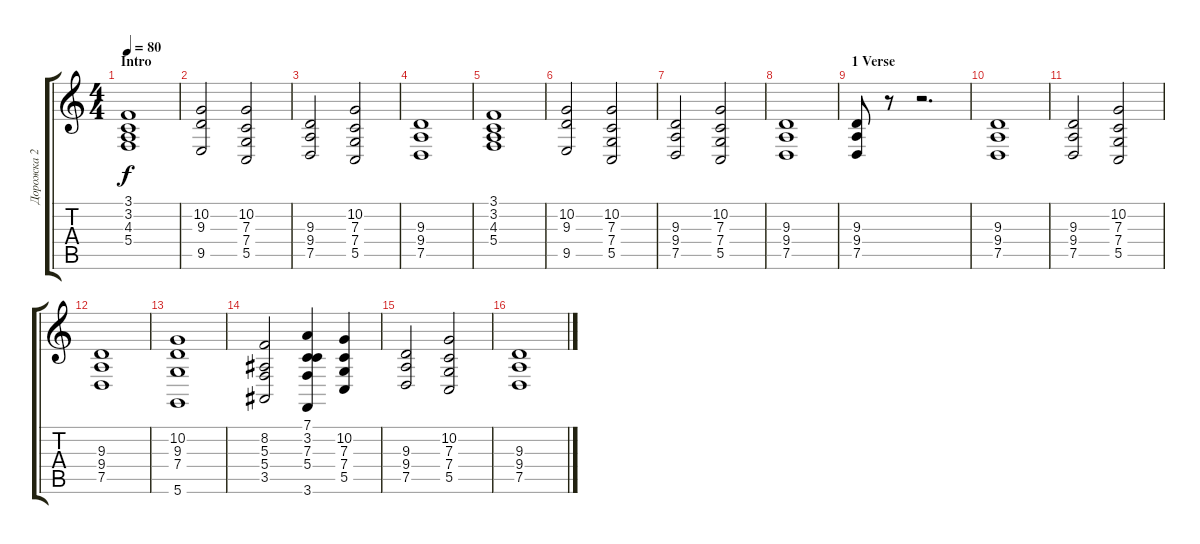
\track ("Дорожка 2" "Дорожка 2") {instrument stringensemble1}
\staff {score tabs}
\tuning (D4 A3 F3 C3 G2 D2) {hide}
\ts (4 4)
\section ("" "Intro")
\tempo 80
\clef g2
\ks c
(3.1 3.2 4.3 5.4).1{dy f instrument stringensemble1} |
(10.2 9.3 9.5).2 (10.2 7.3 7.4 5.5).2 |
(9.3 9.4 7.5).2 (10.2 7.3 7.4 5.5).2 |
(9.3 9.4 7.5).1 |
(3.1 3.2 4.3 5.4).1 |
(10.2 9.3 9.5).2 (10.2 7.3 7.4 5.5).2 |
(9.3 9.4 7.5).2 (10.2 7.3 7.4 5.5).2 |
(9.3 9.4 7.5).1 |
\section ("" "1 Verse")
(9.3 9.4 7.5).8 r.8 r.2{d} |
(9.3 9.4 7.5).1 |
(9.3 9.4 7.5).2 (10.2 7.3 7.4 5.5).2 |
(9.3 9.4 7.5).1 |
(10.2 9.3 7.4 5.6).1 |
(8.2 5.3 5.4 3.5).2 (7.1 3.2 7.3 5.4 3.6).4 (10.2 7.3 7.4 5.5).4 |
(9.3 9.4 7.5).2 (10.2 7.3 7.4 5.5).2 |
(9.3 9.4 7.5).1
